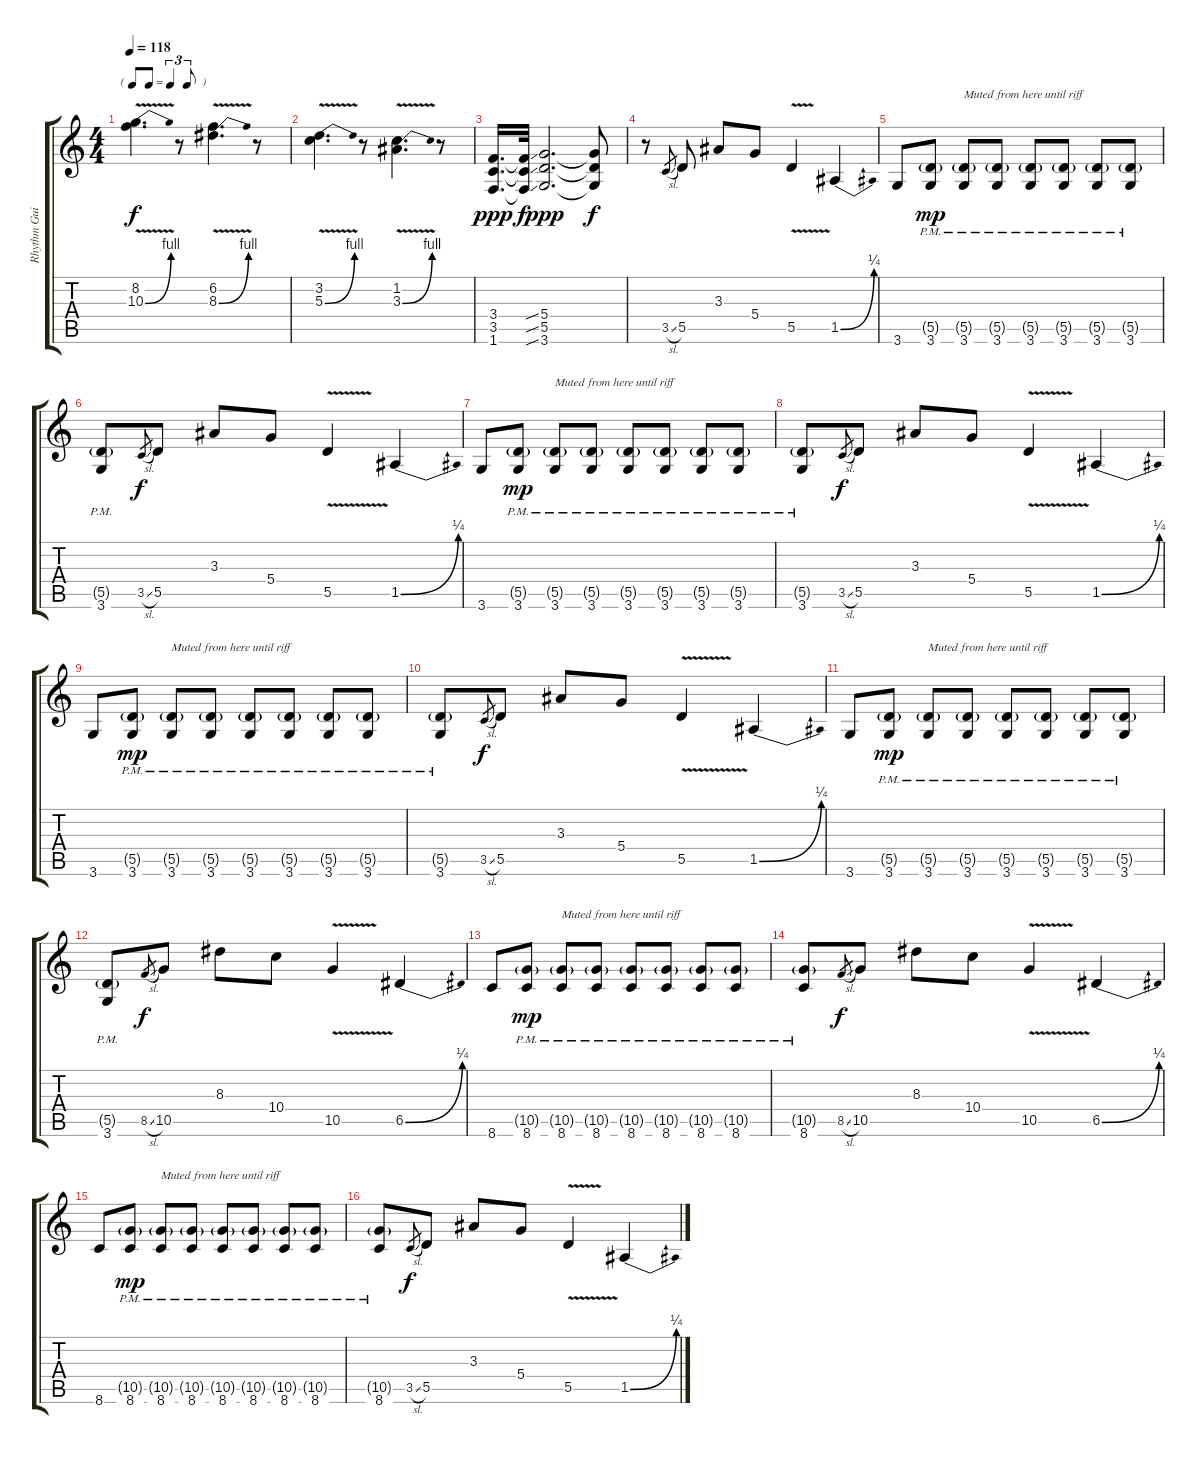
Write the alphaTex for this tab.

\track ("Rhythm Guitar" "Rhythm Gui") {instrument overdrivenguitar}
\staff {score tabs}
\tuning (E4 B3 G3 D3 A2 E2) {hide}
\ts (4 4)
\tf triplet8th
\tempo 118
\clef g2
\ks c
(8.2{v} 10.3{be (bend 0 0 60 4) v}).4{d dy f} r.8 (6.2{v} 8.3{be (bend 0 0 60 4) v}).4{d} r.8 |
(3.2{v} 5.3{be (bend 0 0 60 4) v}).4{d} r.8 (1.2{v} 3.3{be (bend 0 0 60 4) v}).4{d} r.8 |
(3.4 3.5 1.6).16{d dy ppp} (3.4{ss t} 3.5{ss t} 1.6{ss t}).32{dy f} (5.4 5.5 3.6).2{d dy ppp} (5.4{t} 5.5{t} 3.6{t}).8{dy f} |
r.8 3.5{sl}.8{gr} 5.5.8 3.3.8 5.4.8 5.5{v}.4 1.5{be (bend 0 0 60 1)}.4 |
3.6.8 (5.5{g pm} 3.6{pm}).8{dy mp} (5.5{g pm} 3.6{pm}).8{txt "Muted from here until riff"} (5.5{g pm} 3.6{pm}).8 (5.5{g pm} 3.6{pm}).8 (5.5{g pm} 3.6{pm}).8 (5.5{g pm} 3.6{pm}).8 (5.5{g pm} 3.6{pm}).8 |
(5.5{g pm} 3.6{pm}).8 3.5{sl}.8{gr dy f} 5.5.8 3.3.8 5.4.8 5.5{v}.4 1.5{be (bend 0 0 60 1)}.4 |
3.6.8 (5.5{g pm} 3.6{pm}).8{dy mp} (5.5{g pm} 3.6{pm}).8{txt "Muted from here until riff"} (5.5{g pm} 3.6{pm}).8 (5.5{g pm} 3.6{pm}).8 (5.5{g pm} 3.6{pm}).8 (5.5{g pm} 3.6{pm}).8 (5.5{g pm} 3.6{pm}).8 |
(5.5{g pm} 3.6{pm}).8 3.5{sl}.8{gr dy f} 5.5.8 3.3.8 5.4.8 5.5{v}.4 1.5{be (bend 0 0 60 1)}.4 |
3.6.8 (5.5{g pm} 3.6{pm}).8{dy mp} (5.5{g pm} 3.6{pm}).8{txt "Muted from here until riff"} (5.5{g pm} 3.6{pm}).8 (5.5{g pm} 3.6{pm}).8 (5.5{g pm} 3.6{pm}).8 (5.5{g pm} 3.6{pm}).8 (5.5{g pm} 3.6{pm}).8 |
(5.5{g pm} 3.6{pm}).8 3.5{sl}.8{gr dy f} 5.5.8 3.3.8 5.4.8 5.5{v}.4 1.5{be (bend 0 0 60 1)}.4 |
3.6.8 (5.5{g pm} 3.6{pm}).8{dy mp} (5.5{g pm} 3.6{pm}).8{txt "Muted from here until riff"} (5.5{g pm} 3.6{pm}).8 (5.5{g pm} 3.6{pm}).8 (5.5{g pm} 3.6{pm}).8 (5.5{g pm} 3.6{pm}).8 (5.5{g pm} 3.6{pm}).8 |
(5.5{g pm} 3.6{pm}).8 8.5{sl}.8{gr dy f} 10.5.8 8.3.8 10.4.8 10.5{v}.4 6.5{be (bend 0 0 60 1)}.4 |
8.6.8 (10.5{g pm} 8.6{pm}).8{dy mp} (10.5{g pm} 8.6{pm}).8{txt "Muted from here until riff"} (10.5{g pm} 8.6{pm}).8 (10.5{g pm} 8.6{pm}).8 (10.5{g pm} 8.6{pm}).8 (10.5{g pm} 8.6{pm}).8 (10.5{g pm} 8.6{pm}).8 |
(10.5{g pm} 8.6{pm}).8 8.5{sl}.8{gr dy f} 10.5.8 8.3.8 10.4.8 10.5{v}.4 6.5{be (bend 0 0 60 1)}.4 |
8.6.8 (10.5{g pm} 8.6{pm}).8{dy mp} (10.5{g pm} 8.6{pm}).8{txt "Muted from here until riff"} (10.5{g pm} 8.6{pm}).8 (10.5{g pm} 8.6{pm}).8 (10.5{g pm} 8.6{pm}).8 (10.5{g pm} 8.6{pm}).8 (10.5{g pm} 8.6{pm}).8 |
(10.5{g pm} 8.6{pm}).8 3.5{sl}.8{gr dy f} 5.5.8 3.3.8 5.4.8 5.5{v}.4 1.5{be (bend 0 0 60 1)}.4
